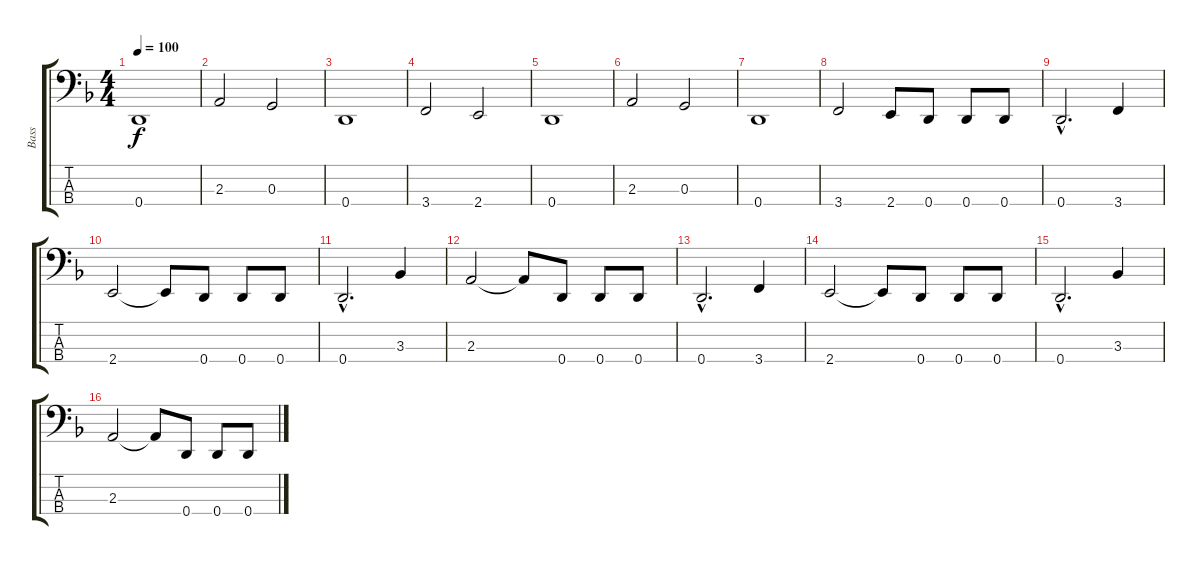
\track ("Bass" "Bass") {instrument electricbassfinger}
\staff {score tabs}
\tuning (F2 C2 G1 D1) {hide}
\ts (4 4)
\tempo 100
\clef f4
\ks dminor
0.4.1{dy f} |
2.3.2 0.3.2 |
0.4.1 |
3.4.2 2.4.2 |
0.4.1 |
2.3.2 0.3.2 |
0.4.1 |
3.4.2 2.4.8 0.4.8 0.4.8 0.4.8 |
0.4{hac}.2{d} 3.4.4 |
2.4.2 2.4{t}.8 0.4.8 0.4.8 0.4.8 |
0.4{hac}.2{d} 3.3.4 |
2.3.2 2.3{t}.8 0.4.8 0.4.8 0.4.8 |
0.4{hac}.2{d} 3.4.4 |
2.4.2 2.4{t}.8 0.4.8 0.4.8 0.4.8 |
0.4{hac}.2{d} 3.3.4 |
2.3.2 2.3{t}.8 0.4.8 0.4.8 0.4.8
